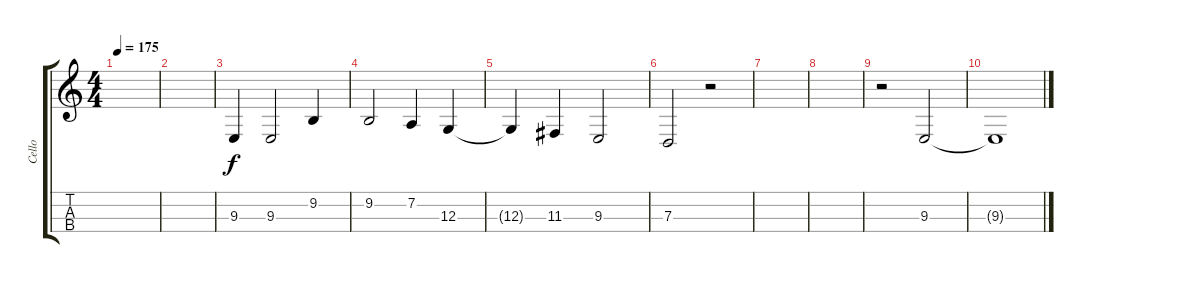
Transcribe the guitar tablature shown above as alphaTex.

\track ("Cello" "Cello") {instrument cello}
\staff {score tabs}
\tuning (A3 D3 G2 C2) {hide}
\ts (4 4)
\tempo 175
\clef g2
\ks c
|
|
9.3.4 9.3.2 9.2.4 |
9.2.2 7.2.4 12.3.4 |
12.3{t}.4 11.3.4 9.3.2 |
7.3.2 r.2 |
|
|
r.2 9.3.2 |
9.3{t}.1
